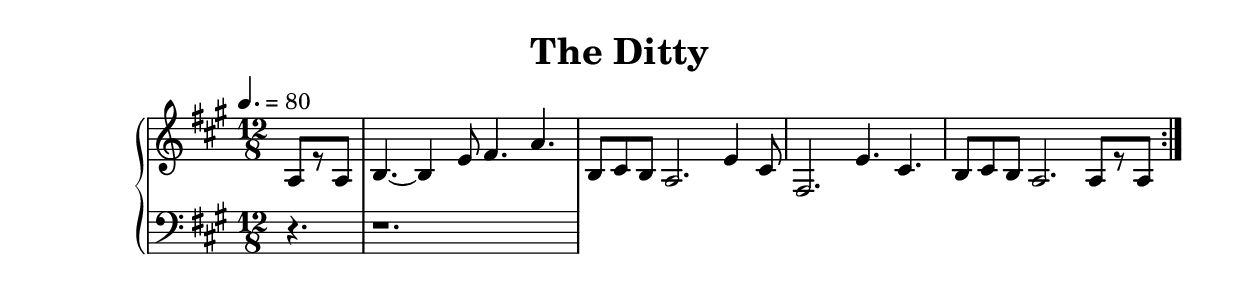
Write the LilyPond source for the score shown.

\header{
  title = "The Ditty"
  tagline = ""  % no footer
}

\score{
	\new PianoStaff <<
		\new Staff{
			\tempo 4. = 80
			\time 12/8
			\key a \major

			\clef G

			\repeat volta 2{
				\partial 4.
				a8[ r8 a8]
				|
				b4.~
				b4 e'8
				fis'4.
				a'4.
				|
				b8 cis'8 b8
				a2.
				e'4 cis'8
				|
				fis2.
				e'4.
				cis'4.
				|
				b8 cis'8 b8
				a2.
				a8[ r8 a8]
			}


		}
		\new Staff{
			\tempo 4. = 80
			\time 12/8
			\key a \major

			\clef F

			\partial 4.
			r4.
			|
			r1.
		}
	>>

	%\midi{}

}



\version "2.18.0"  % necessary for upgrading to future LilyPond versions.
